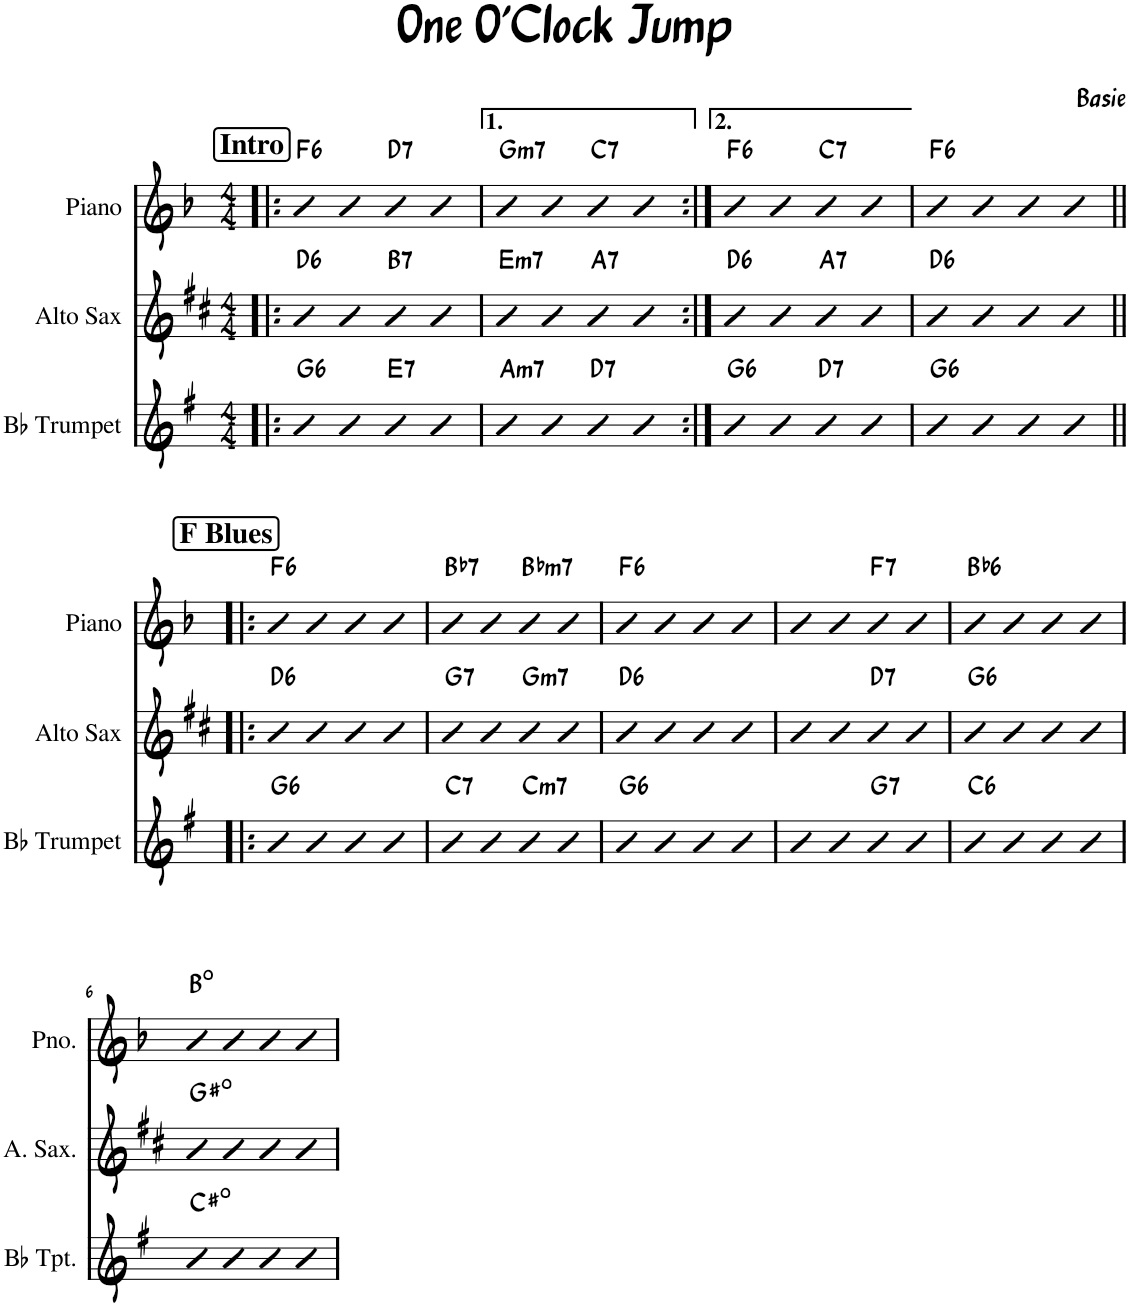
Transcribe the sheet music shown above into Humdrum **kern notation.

**kern	**harte	**kern	**harte	**kern	**harte
*part3	*part3	*part2	*part2	*part1	*part1
*staff3	*	*staff2	*	*staff1	*
*I"Bb Trumpet	*	*I"Alto Sax	*	*I"Piano	*
*I'Bb Tpt.	*	*I'A. Sax.	*	*I'Pno.	*
*clefG2	*	*clefG2	*	*clefG2	*
*Trd1c2	*	*Trd5c9	*	*	*
*k[f#]	*	*k[f#c#]	*	*k[b-]	*
*M4/4	*	*M4/4	*	*M4/4	*
!!LO:REH:place=s1:a:B:cj:fs=14:t=Intro
=1!|:	=1!|:	=1!|:	=1!|:	=1!|:	=1!|:
!	!LO:H:kt=6	!	!LO:H:kt=6	!	!LO:H:kt=6
4cc	G:maj6	4gg	D:maj6	4b-	F:maj6
4cc	.	4gg	.	4b-	.
!	!LO:H:kt=7	!	!LO:H:kt=7	!	!LO:H:kt=7
4cc	E:7	4gg	B:7	4b-	D:7
4cc	.	4gg	.	4b-	.
=2	=2	=2	=2	=2	=2
!	!LO:H:kt=m7	!	!LO:H:kt=m7	!	!LO:H:kt=m7
4cc	A:min7	4gg	E:min7	4b-	G:min7
4cc	.	4gg	.	4b-	.
!	!LO:H:kt=7	!	!LO:H:kt=7	!	!LO:H:kt=7
4cc	D:7	4gg	A:7	4b-	C:7
4cc	.	4gg	.	4b-	.
=3:|!	=3:|!	=3:|!	=3:|!	=3:|!	=3:|!
!	!LO:H:kt=6	!	!LO:H:kt=6	!	!LO:H:kt=6
4cc	G:maj6	4gg	D:maj6	4b-	F:maj6
4cc	.	4gg	.	4b-	.
!	!LO:H:kt=7	!	!LO:H:kt=7	!	!LO:H:kt=7
4cc	D:7	4gg	A:7	4b-	C:7
4cc	.	4gg	.	4b-	.
=4	=4	=4	=4	=4	=4
!	!LO:H:kt=6	!	!LO:H:kt=6	!	!LO:H:kt=6
4cc	G:maj6	4gg	D:maj6	4b-	F:maj6
4cc	.	4gg	.	4b-	.
4cc	.	4gg	.	4b-	.
4cc	.	4gg	.	4b-	.
!!LO:LB:g=z
!!LO:REH:place=s1:a:B:cj:fs=14:t=F Blues
=1!|:	=1!|:	=1!|:	=1!|:	=1!|:	=1!|:
!	!LO:H:kt=6	!	!LO:H:kt=6	!	!LO:H:kt=6
4cc	G:maj6	4gg	D:maj6	4b-	F:maj6
4cc	.	4gg	.	4b-	.
4cc	.	4gg	.	4b-	.
4cc	.	4gg	.	4b-	.
=2	=2	=2	=2	=2	=2
!	!LO:H:kt=7	!	!LO:H:kt=7	!	!LO:H:kt=7
4cc	C:7	4gg	G:7	4b-	Bb:7
4cc	.	4gg	.	4b-	.
!	!LO:H:kt=m7	!	!LO:H:kt=m7	!	!LO:H:kt=m7
4cc	C:min7	4gg	G:min7	4b-	Bb:min7
4cc	.	4gg	.	4b-	.
=3	=3	=3	=3	=3	=3
!	!LO:H:kt=6	!	!LO:H:kt=6	!	!LO:H:kt=6
4cc	G:maj6	4gg	D:maj6	4b-	F:maj6
4cc	.	4gg	.	4b-	.
4cc	.	4gg	.	4b-	.
4cc	.	4gg	.	4b-	.
=4	=4	=4	=4	=4	=4
4cc	.	4gg	.	4b-	.
4cc	.	4gg	.	4b-	.
!	!LO:H:kt=7	!	!LO:H:kt=7	!	!LO:H:kt=7
4cc	G:7	4gg	D:7	4b-	F:7
4cc	.	4gg	.	4b-	.
=5	=5	=5	=5	=5	=5
!	!LO:H:kt=6	!	!LO:H:kt=6	!	!LO:H:kt=6
4cc	C:maj6	4gg	G:maj6	4b-	Bb:maj6
4cc	.	4gg	.	4b-	.
4cc	.	4gg	.	4b-	.
4cc	.	4gg	.	4b-	.
!!LO:LB:g=z
=6	=6	=6	=6	=6	=6
4ccn	C#:dim	4ggn	G#:dim	4b-	B:dim
4cc	.	4gg	.	4b-	.
4cc	.	4gg	.	4b-	.
4cc	.	4gg	.	4b-	.
=	=	=	=	=	=
*-	*-	*-	*-	*-	*-
